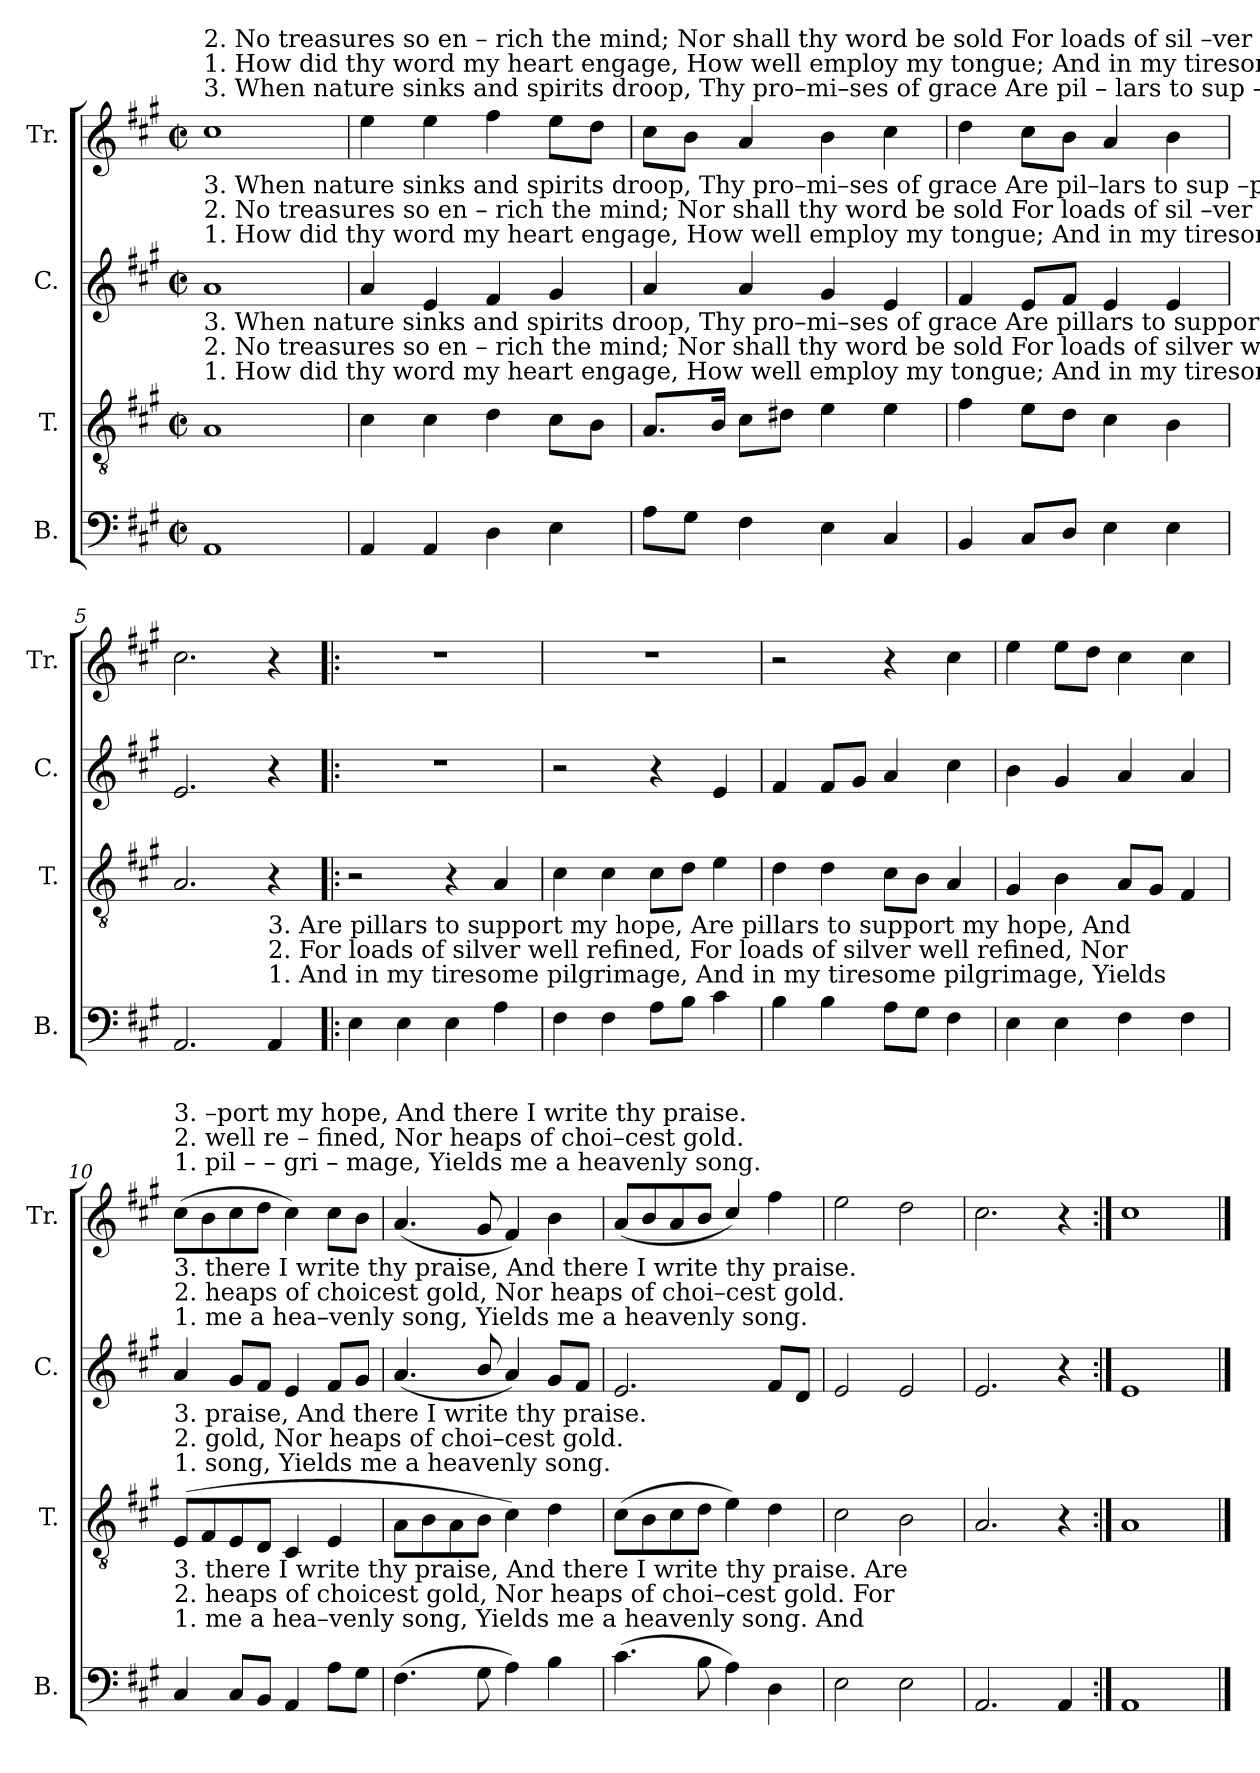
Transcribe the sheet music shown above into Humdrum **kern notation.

**kern	**kern	**kern	**kern
*part4	*part3	*part2	*part1
*staff4	*staff3	*staff2	*staff1
*I"B.	*I"T.	*I"C.	*I"Tr.
*I'B.	*I'T.	*I'C.	*I'Tr.
*clefF4	*clefGv2	*clefG2	*clefG2
*k[f#c#g#]	*k[f#c#g#]	*k[f#c#g#]	*k[f#c#g#]
*M2/2	*M2/2	*M2/2	*M2/2
*met(c|)	*met(c|)	*met(c|)	*met(c|)
*MM110	*MM110	*MM110	*MM110
=1	=1	=1	=1
!	!	!	!LO:TX:a:t=3. When nature sinks and spirits droop,  Thy pro–mi–ses  of  grace                                                                             Are  pil – lars  to  sup –
!	!	!	!LO:TX:a:t=1. How did thy word my heart engage,  How well employ my tongue;                                                                         And   in   my  tiresome
!	!	!	!LO:TX:a:t=2. No treasures so en – rich  the mind;   Nor shall thy word be sold                                                                              For  loads  of  sil –ver
!	!	!LO:TX:a:t=1. How did thy word my heart engage,  How well employ my tongue;                                            And  in  my tiresome  pil–gri–mage, Yields	!
!	!	!LO:TX:a:t=2. No treasures so en – rich  the mind;   Nor shall thy word be sold                                                 For loads of  sil –ver  well  re–fined,  Nor	!
!	!	!LO:TX:a:t=3. When nature sinks and spirits droop,  Thy pro–mi–ses  of  grace                                                 Are  pil–lars to  sup –port  my hope, And	!
!	!LO:TX:a:t=1. How did thy word my heart engage,  How well employ my tongue;                    And in my tiresome pilgrimage, Yields  me  a  heavenly	!	!
!	!LO:TX:a:t=2. No treasures so en – rich  the mind;   Nor shall thy word be sold                         For loads of silver well refined,   Nor heaps of choicest	!	!
!	!LO:TX:a:t=3. When nature sinks and spirits droop,  Thy pro–mi–ses  of  grace                        Are  pillars to support my hope,  And  there  I write thy	!	!
1AA	1A	1a	1cc#
=2	=2	=2	=2
4AA/	4c#\	4a/	4ee\
4AA/	4c#\	4e/	4ee\
4D\	4d\	4f#/	4ff#\
4E\	8c#\L	4g#/	8ee\L
.	8B\J	.	8dd\J
=3	=3	=3	=3
8A\L	8.A/L	4a/	8cc#\L
8G#\J	.	.	8b\J
.	16B/Jk	.	.
4F#\	8c#\L	4a/	4a/
.	8d#X\J	.	.
4E\	4e\	4g#/	4b\
4C#/	4e\	4e/	4cc#\
=4	=4	=4	=4
4BB/	4f#\	4f#/	4dd\
8C#/L	8e\L	8e/L	8cc#\L
8D/J	8d\J	8f#/J	8b\J
4E\	4c#\	4e/	4a/
4E\	4B\	4e/	4b\
=5	=5	=5	=5
2.AA/	2.A/	2.e/	2.cc#\
!LO:TX:a:t=1. And in my tiresome pilgrimage,  And in my tiresome pilgrimage,  Yields	!	!	!
!LO:TX:a:t=2. For loads of  silver well refined,   For loads of silver  well refined,   Nor	!	!	!
!LO:TX:a:t=3. Are  pillars to support my hope,   Are  pillars to  support my hope,  And	!	!	!
4AA/	4r	4r	4r
=6!|:	=6!|:	=6!|:	=6!|:
4E\	2r	1r	1r
4E\	.	.	.
4E\	4r	.	.
4A\	4A/	.	.
=7	=7	=7	=7
4F#\	4c#\	2r	1r
4F#\	4c#\	.	.
8A\L	8c#\L	4r	.
8B\J	8d\J	.	.
4c#\	4e\	4e/	.
=8	=8	=8	=8
4B\	4d\	4f#/	2r
4B\	4d\	8f#/L	.
.	.	8g#/J	.
8A\L	8c#\L	4a/	4r
8G#\J	8B\J	.	.
4F#\	4A/	4cc#\	4cc#\
=9	=9	=9	=9
4E\	4G#/	4b\	4ee\
4E\	4B\	4g#/	8ee\L
.	.	.	8dd\J
4F#\	8A/L	4a/	4cc#\
.	8G#/J	.	.
4F#\	4F#/	4a/	4cc#\
=10	=10	=10	=10
!	!	!	!LO:TX:a:t=1. pil   –        –    gri  – mage,               Yields   me                  a     heavenly   song.
!	!	!	!LO:TX:a:t=2. well                 re  –  fined,                Nor      heaps              of    choi–cest  gold.
!	!	!	!LO:TX:a:t=3. –port               my    hope,                And     there                 I   write  thy  praise.
!	!	!LO:TX:a:t=1. me     a     hea–venly  song,             Yields   me                  a     heavenly   song.	!
!	!	!LO:TX:a:t=2. heaps  of   choicest     gold,              Nor      heaps              of    choi–cest  gold.	!
!	!	!LO:TX:a:t=3. there   I     write  thy  praise,            And     there                 I   write  thy  praise.	!
!	!LO:TX:a:t=1. song,                                                 Yields   me                  a     heavenly   song.	!	!
!	!LO:TX:a:t=2. gold,                                                  Nor      heaps              of    choi–cest  gold.	!	!
!	!LO:TX:a:t=3. praise,                                                And     there                 I   write  thy  praise.	!	!
!LO:TX:a:t=1. me    a      hea–venly song,               Yields me                    a     heavenly  song.  And	!	!	!
!LO:TX:a:t=2. heaps  of   choicest    gold,               Nor      heaps              of    choi–cest  gold.   For	!	!	!
!LO:TX:a:t=3. there  I     write  thy  praise,             And     there                I   write  thy  praise.   Are	!	!	!
4C#/	(>8E/L	4a/	(8cc#\L
.	8F#/	.	8b\
8C#/L	8E/	8g#/L	8cc#\
8BB/J	8D/J	8f#/J	8dd\J
4AA/	4C#/	4e/	4cc#\)
8A\L	4E/	8f#/L	8cc#\L
8G#\J	.	8g#/J	8b\J
=11	=11	=11	=11
(4.F#\	8A\L	(4.a/	(4.a/
.	8B\	.	.
.	8A\	.	.
8G#\	8B\J	8b/	8g#/
4A\)	4c#\)	4a/)	4f#/)
4B\	4d\	8g#/L	4b\
.	.	8f#/J	.
=12	=12	=12	=12
(4.c#\	(8c#\L	2.e/	(8a/L
.	8B\	.	8b/
.	8c#\	.	8a/
8B\	8d\J	.	8b/J
4A\)	4e\)	.	4cc#/)
4D\	4d\	8f#/L	4ff#\
.	.	8d/J	.
=13	=13	=13	=13
2E\	2c#\	2e/	2ee\
2E\	2B\	2e/	2dd\
=14	=14	=14	=14
2.AA/	2.A/	2.e/	2.cc#\
4AA/	4r	4r	4r
=15:|!	=15:|!	=15:|!	=15:|!
1AA	1A	1e	1cc#
==	==	==	==
*-	*-	*-	*-
